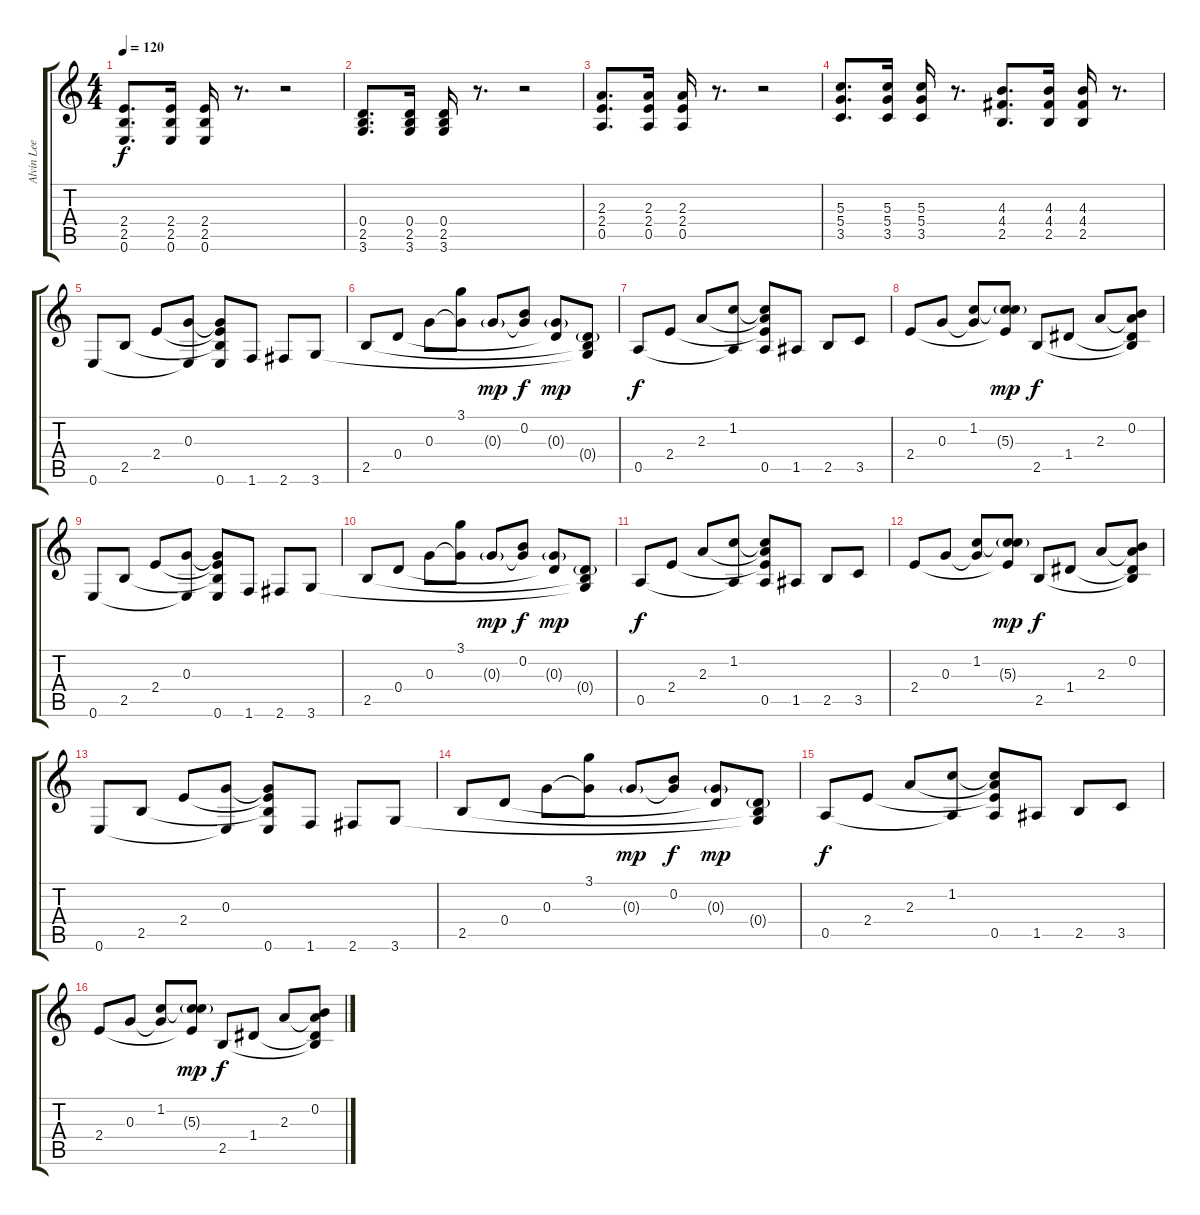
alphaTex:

\track ("Alvin Lee (riff)" "Alvin Lee ") {instrument acousticguitarsteel}
\staff {score tabs}
\tuning (E4 B3 G3 D3 A2 E2) {hide}
\ts (4 4)
\tempo 120
\clef g2
\ks c
(2.4 2.5 0.6).8{d dy f} (2.4 2.5 0.6).16 (2.4 2.5 0.6).16 r.8{d} r.2 |
(0.4 2.5 3.6).8{d} (0.4 2.5 3.6).16 (0.4 2.5 3.6).16 r.8{d} r.2 |
(2.3 2.4 0.5).8{d} (2.3 2.4 0.5).16 (2.3 2.4 0.5).16 r.8{d} r.2 |
(5.3 5.4 3.5).8{d} (5.3 5.4 3.5).16 (5.3 5.4 3.5).16 r.8{d} (4.3 4.4 2.5).8{d} (4.3 4.4 2.5).16 (4.3 4.4 2.5).16 r.8{d} |
0.6.8 2.5.8 2.4.8 (0.3 0.6{t}).8 (0.3{t} 2.4{t} 2.5{t} 0.6).8 1.6.8 2.6.8 3.6.8 |
2.5.8 0.4.8 0.3.8 (3.1 0.3{t}).8 0.3{g}.8{dy mp} (0.2 0.3{t}).8{dy f} (0.3{g} 0.4{t}).8{dy mp} (0.4{g} 2.5{t} 3.6{t}).8 |
0.5.8{dy f} 2.4.8 2.3.8 (1.2 0.5{t}).8 (1.2{t} 2.3{t} 2.4{t} 0.5).8 1.5.8 2.5.8 3.5.8 |
2.4.8 0.3.8 (1.2 0.3{t}).8 (1.2{t} 5.3{g} 2.4{t}).8{dy mp} 2.5.8{dy f} 1.4.8 2.3.8 (0.2 2.3{t} 1.4{t} 2.5{t}).8 |
0.6.8 2.5.8 2.4.8 (0.3 0.6{t}).8 (0.3{t} 2.4{t} 2.5{t} 0.6).8 1.6.8 2.6.8 3.6.8 |
2.5.8 0.4.8 0.3.8 (3.1 0.3{t}).8 0.3{g}.8{dy mp} (0.2 0.3{t}).8{dy f} (0.3{g} 0.4{t}).8{dy mp} (0.4{g} 2.5{t} 3.6{t}).8 |
0.5.8{dy f} 2.4.8 2.3.8 (1.2 0.5{t}).8 (1.2{t} 2.3{t} 2.4{t} 0.5).8 1.5.8 2.5.8 3.5.8 |
2.4.8 0.3.8 (1.2 0.3{t}).8 (1.2{t} 5.3{g} 2.4{t}).8{dy mp} 2.5.8{dy f} 1.4.8 2.3.8 (0.2 2.3{t} 1.4{t} 2.5{t}).8 |
0.6.8 2.5.8 2.4.8 (0.3 0.6{t}).8 (0.3{t} 2.4{t} 2.5{t} 0.6).8 1.6.8 2.6.8 3.6.8 |
2.5.8 0.4.8 0.3.8 (3.1 0.3{t}).8 0.3{g}.8{dy mp} (0.2 0.3{t}).8{dy f} (0.3{g} 0.4{t}).8{dy mp} (0.4{g} 2.5{t} 3.6{t}).8 |
0.5.8{dy f} 2.4.8 2.3.8 (1.2 0.5{t}).8 (1.2{t} 2.3{t} 2.4{t} 0.5).8 1.5.8 2.5.8 3.5.8 |
2.4.8 0.3.8 (1.2 0.3{t}).8 (1.2{t} 5.3{g} 2.4{t}).8{dy mp} 2.5.8{dy f} 1.4.8 2.3.8 (0.2 2.3{t} 1.4{t} 2.5{t}).8
